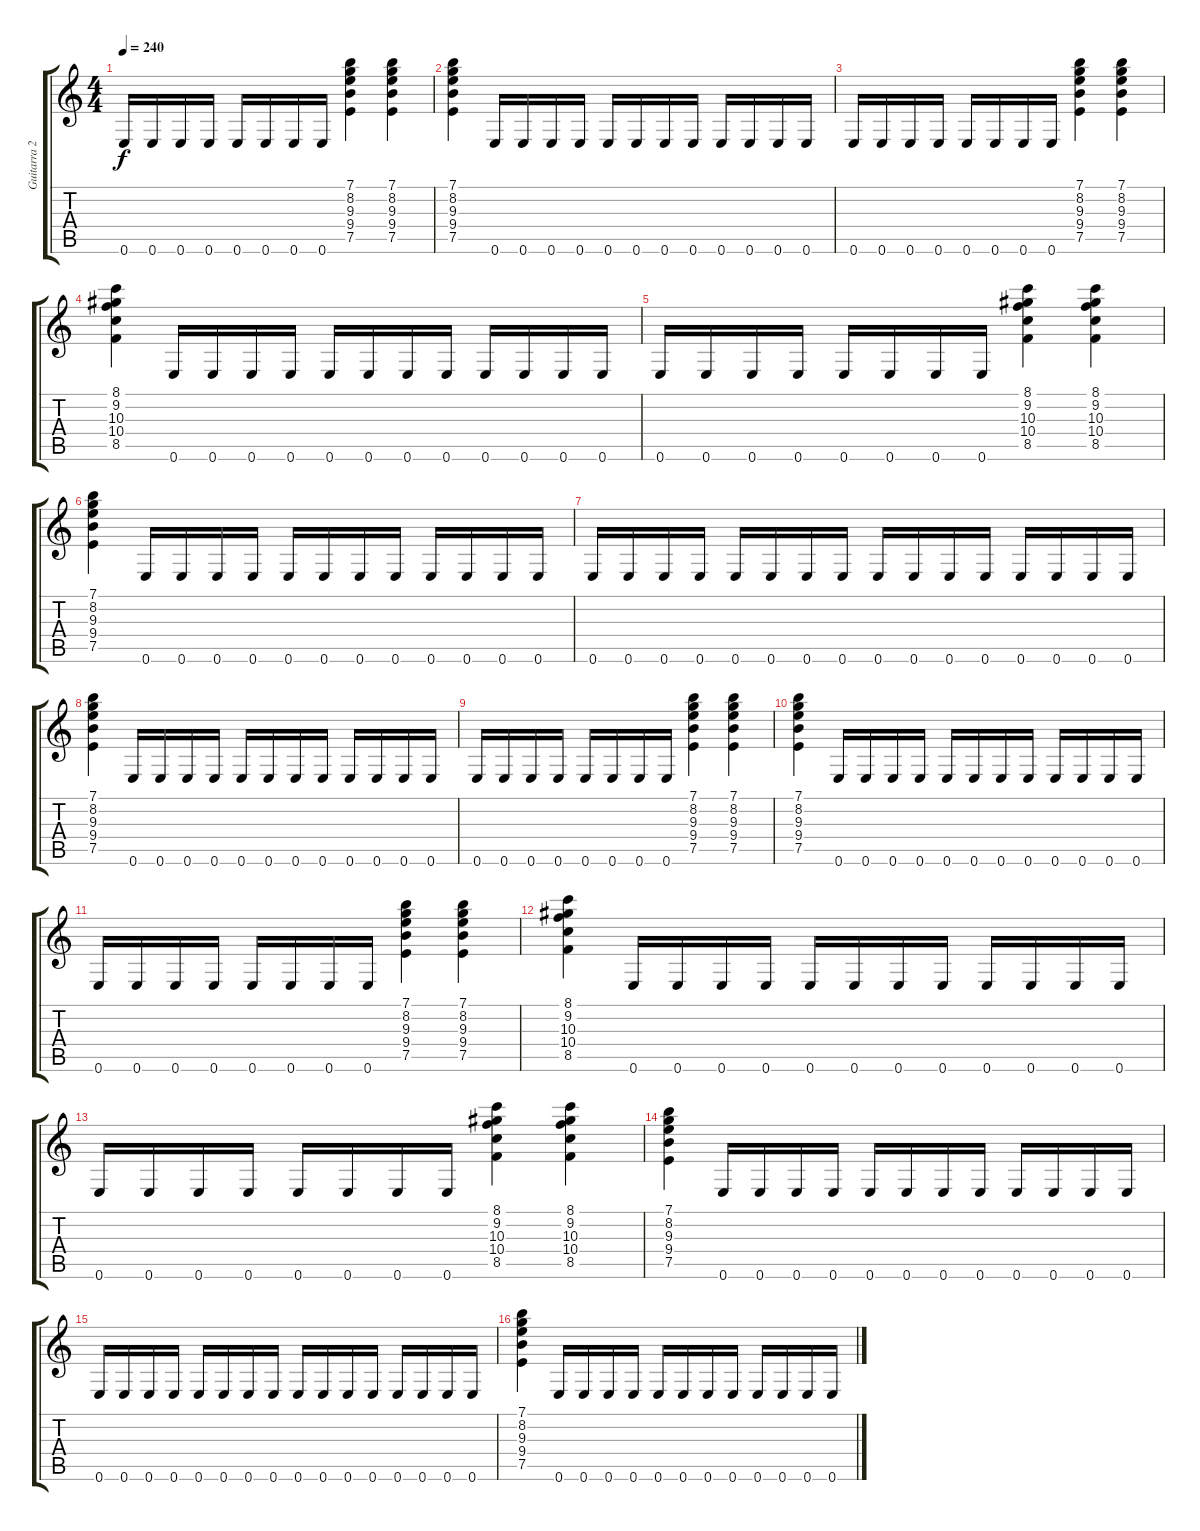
\track ("Guitarra 2" "Guitarra 2") {instrument distortionguitar}
\staff {score tabs}
\tuning (E4 B3 G3 D3 A2 E2) {hide}
\ts (4 4)
\tempo 240
\clef g2
\ks c
0.6.16{dy f} 0.6.16 0.6.16 0.6.16 0.6.16 0.6.16 0.6.16 0.6.16 (7.1 8.2 9.3 9.4 7.5).4 (7.1 8.2 9.3 9.4 7.5).4 |
(7.1 8.2 9.3 9.4 7.5).4 0.6.16 0.6.16 0.6.16 0.6.16 0.6.16 0.6.16 0.6.16 0.6.16 0.6.16 0.6.16 0.6.16 0.6.16 |
0.6.16 0.6.16 0.6.16 0.6.16 0.6.16 0.6.16 0.6.16 0.6.16 (7.1 8.2 9.3 9.4 7.5).4 (7.1 8.2 9.3 9.4 7.5).4 |
(8.1 9.2 10.3 10.4 8.5).4 0.6.16 0.6.16 0.6.16 0.6.16 0.6.16 0.6.16 0.6.16 0.6.16 0.6.16 0.6.16 0.6.16 0.6.16 |
0.6.16 0.6.16 0.6.16 0.6.16 0.6.16 0.6.16 0.6.16 0.6.16 (8.1 9.2 10.3 10.4 8.5).4 (8.1 9.2 10.3 10.4 8.5).4 |
(7.1 8.2 9.3 9.4 7.5).4 0.6.16 0.6.16 0.6.16 0.6.16 0.6.16 0.6.16 0.6.16 0.6.16 0.6.16 0.6.16 0.6.16 0.6.16 |
0.6.16 0.6.16 0.6.16 0.6.16 0.6.16 0.6.16 0.6.16 0.6.16 0.6.16 0.6.16 0.6.16 0.6.16 0.6.16 0.6.16 0.6.16 0.6.16 |
(7.1 8.2 9.3 9.4 7.5).4 0.6.16 0.6.16 0.6.16 0.6.16 0.6.16 0.6.16 0.6.16 0.6.16 0.6.16 0.6.16 0.6.16 0.6.16 |
0.6.16 0.6.16 0.6.16 0.6.16 0.6.16 0.6.16 0.6.16 0.6.16 (7.1 8.2 9.3 9.4 7.5).4 (7.1 8.2 9.3 9.4 7.5).4 |
(7.1 8.2 9.3 9.4 7.5).4 0.6.16 0.6.16 0.6.16 0.6.16 0.6.16 0.6.16 0.6.16 0.6.16 0.6.16 0.6.16 0.6.16 0.6.16 |
0.6.16 0.6.16 0.6.16 0.6.16 0.6.16 0.6.16 0.6.16 0.6.16 (7.1 8.2 9.3 9.4 7.5).4 (7.1 8.2 9.3 9.4 7.5).4 |
(8.1 9.2 10.3 10.4 8.5).4 0.6.16 0.6.16 0.6.16 0.6.16 0.6.16 0.6.16 0.6.16 0.6.16 0.6.16 0.6.16 0.6.16 0.6.16 |
0.6.16 0.6.16 0.6.16 0.6.16 0.6.16 0.6.16 0.6.16 0.6.16 (8.1 9.2 10.3 10.4 8.5).4 (8.1 9.2 10.3 10.4 8.5).4 |
(7.1 8.2 9.3 9.4 7.5).4 0.6.16 0.6.16 0.6.16 0.6.16 0.6.16 0.6.16 0.6.16 0.6.16 0.6.16 0.6.16 0.6.16 0.6.16 |
0.6.16 0.6.16 0.6.16 0.6.16 0.6.16 0.6.16 0.6.16 0.6.16 0.6.16 0.6.16 0.6.16 0.6.16 0.6.16 0.6.16 0.6.16 0.6.16 |
(7.1 8.2 9.3 9.4 7.5).4 0.6.16 0.6.16 0.6.16 0.6.16 0.6.16 0.6.16 0.6.16 0.6.16 0.6.16 0.6.16 0.6.16 0.6.16
